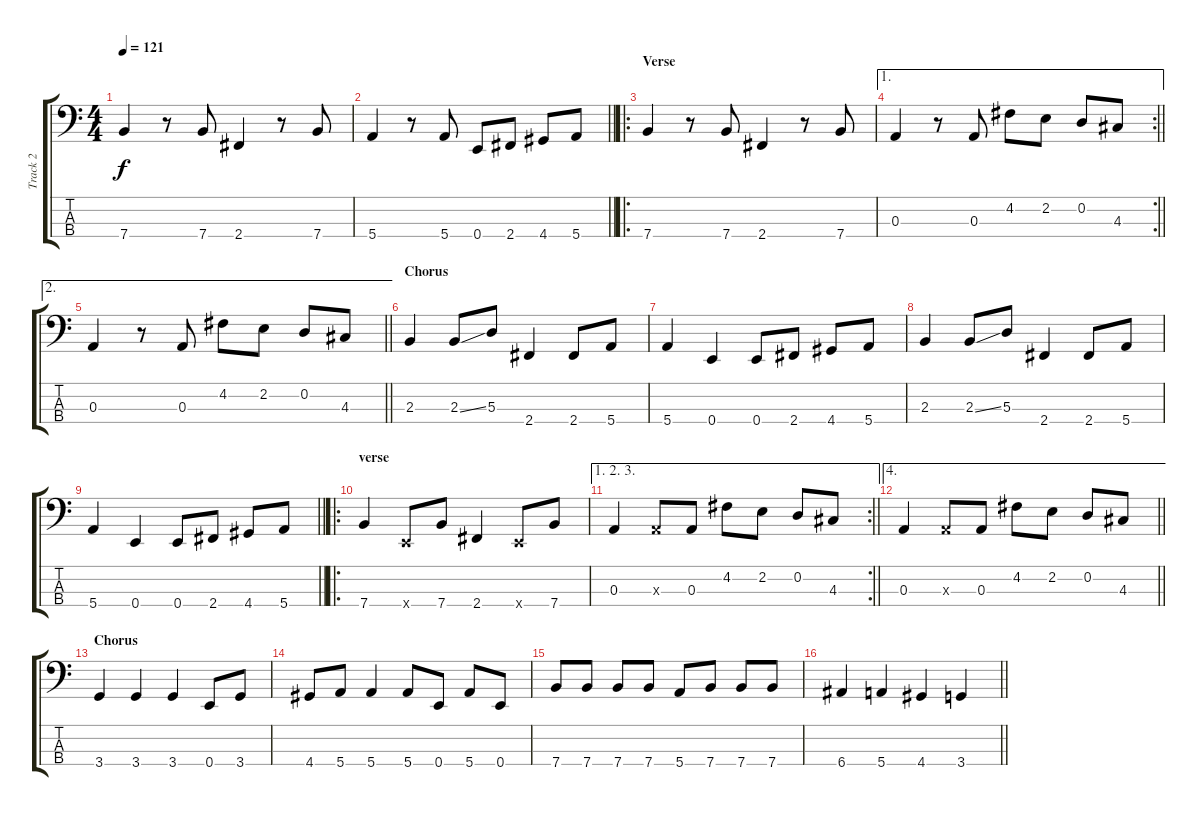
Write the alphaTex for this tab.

\track ("Track 2" "Track 2") {instrument electricbassfinger}
\staff {score tabs}
\tuning (G2 D2 A1 E1) {hide}
\ts (4 4)
\tempo 121
\clef f4
\ks c
7.4.4{dy f} r.8 7.4.8 2.4.4 r.8 7.4.8 |
\barLineRight lightlight
5.4.4 r.8 5.4.8 0.4.8 2.4.8 4.4.8 5.4.8 |
\ro
\section ("" "Verse")
7.4.4 r.8 7.4.8 2.4.4 r.8 7.4.8 |
\ae 1
\rc 2
\barLineRight lightlight
0.3.4 r.8 0.3.8 4.2.8 2.2.8 0.2.8 4.3.8 |
\ae 2
\barLineRight lightlight
0.3.4 r.8 0.3.8 4.2.8 2.2.8 0.2.8 4.3.8 |
\section ("" "Chorus")
2.3.4 2.3{ss}.8 5.3.8 2.4.4 2.4.8 5.4.8 |
5.4.4 0.4.4 0.4.8 2.4.8 4.4.8 5.4.8 |
2.3.4 2.3{ss}.8 5.3.8 2.4.4 2.4.8 5.4.8 |
\barLineRight lightlight
5.4.4 0.4.4 0.4.8 2.4.8 4.4.8 5.4.8 |
\ro
\section ("" "verse")
7.4.4 0.4{x}.8 7.4.8 2.4.4 0.4{x}.8 7.4.8 |
\ae (1 2 3)
\rc 2
\barLineRight lightlight
0.3.4 0.3{x}.8 0.3.8 4.2.8 2.2.8 0.2.8 4.3.8 |
\ae 4
\barLineRight lightlight
0.3.4 0.3{x}.8 0.3.8 4.2.8 2.2.8 0.2.8 4.3.8 |
\section ("" "Chorus")
3.4.4 3.4.4 3.4.4 0.4.8 3.4.8 |
4.4.8 5.4.8 5.4.4 5.4.8 0.4.8 5.4.8 0.4.8 |
7.4.8 7.4.8 7.4.8 7.4.8 5.4.8 7.4.8 7.4.8 7.4.8 |
\barLineRight lightlight
6.4.4 5.4.4 4.4.4 3.4.4
